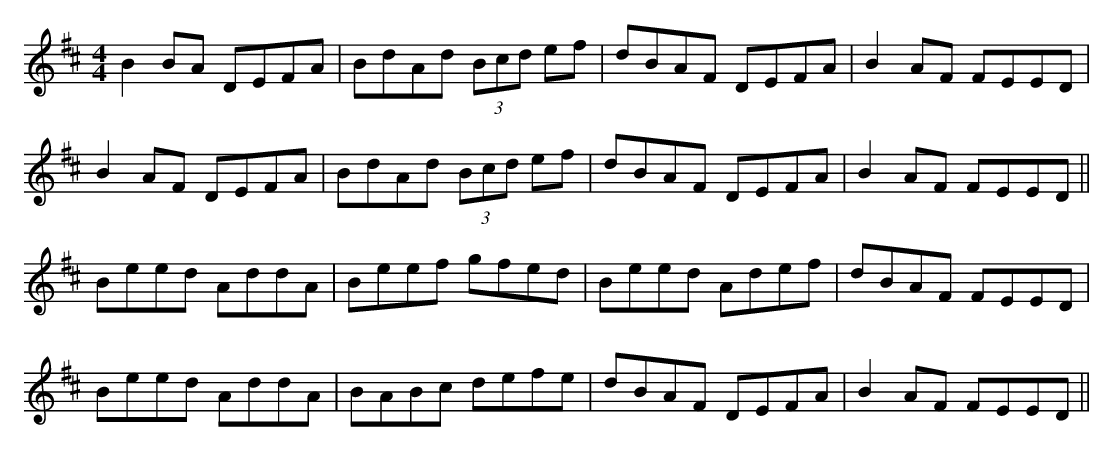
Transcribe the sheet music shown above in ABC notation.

X:1
M:4/4
K:Edor
B2 BA DEFA|BdAd (3Bcd ef|dBAF DEFA|B2 AF FEED|
B2 AF DEFA|BdAd (3Bcd ef|dBAF DEFA|B2 AF FEED||
Beed AddA|Beef gfed|Beed Adef|dBAF FEED|
Beed AddA|BABc defe|dBAF DEFA|B2 AF FEED||
